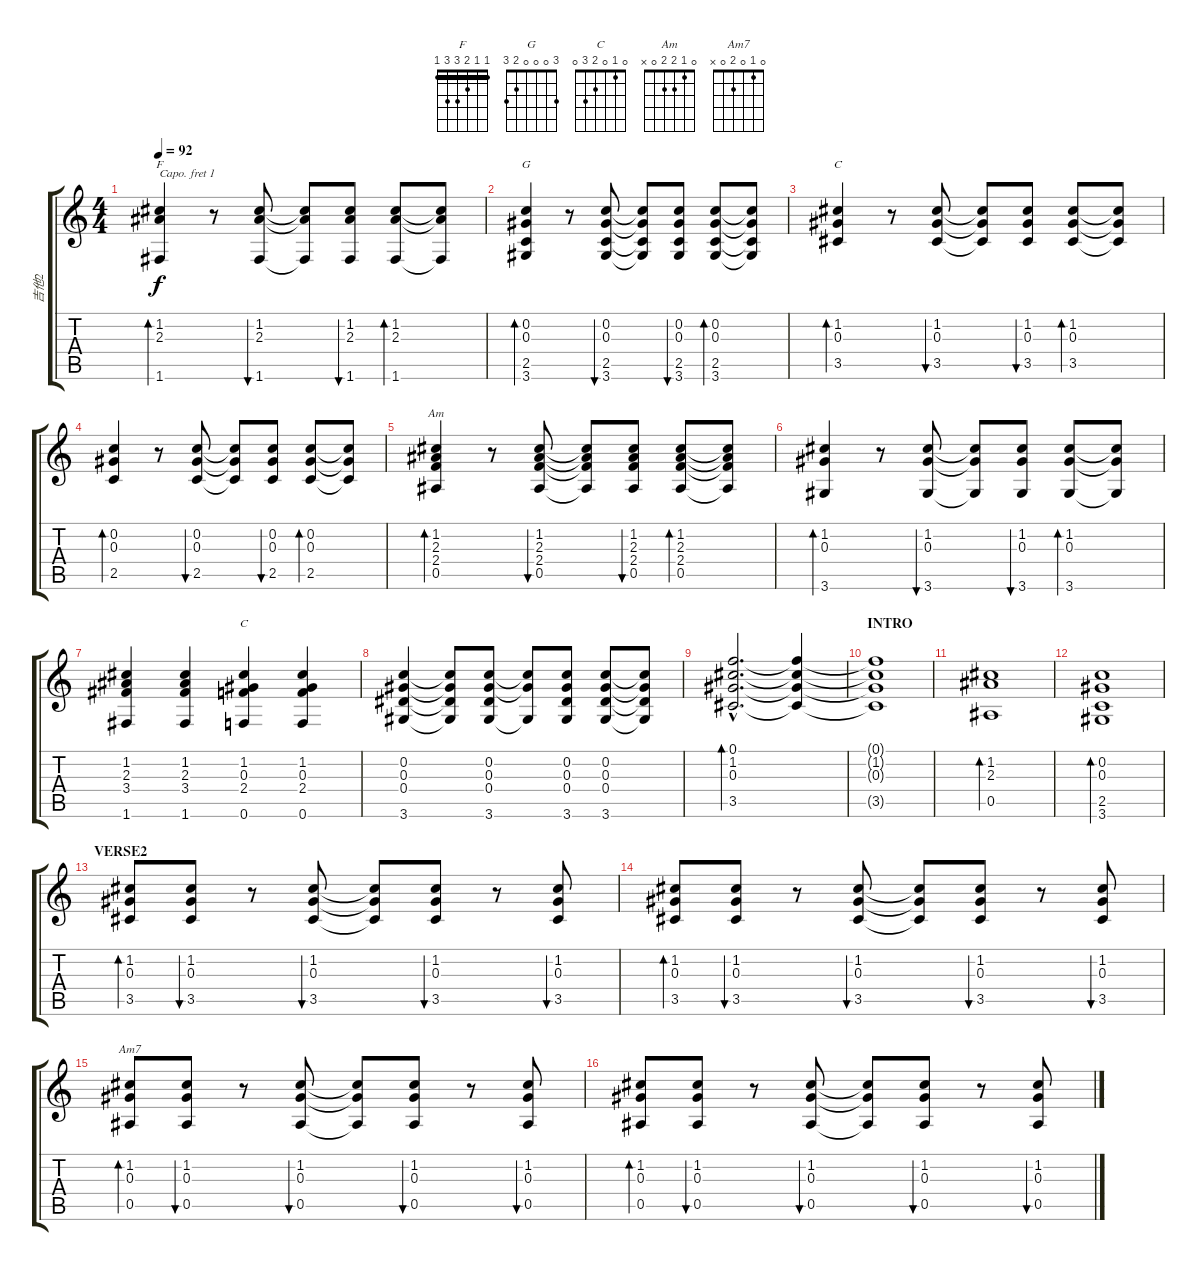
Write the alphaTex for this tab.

\track ("吉他2" "吉他2") {instrument acousticguitarsteel}
\staff {score tabs}
\capo 1
\tuning (E4 B3 G3 D3 A2 E2) {hide}
\chord ("F" 1 1 2 3 3 1) {barre 1}
\chord ("G" 3 0 0 0 2 3)
\chord ("C" 0 1 0 2 3 x)
\chord ("Am" 0 1 2 2 0 x)
\chord ("C" 0 1 0 2 3 0)
\chord ("Am7" 0 1 0 2 0 x)
\ts (4 4)
\tempo 92
\clef g2
\ks c
(1.2 2.3 1.6).4{bd 60 ch "F" dy f} r.8 (1.2 2.3 1.6).8{bu 60} (1.2{t} 2.3{t} 1.6{t}).8 (1.2 2.3 1.6).8{bu 60} (1.2 2.3 1.6).8{bd 60} (1.2{t} 2.3{t} 1.6{t}).8 |
(0.2 0.3 2.5 3.6).4{bd 60 ch "G"} r.8 (0.2 0.3 2.5 3.6).8{bu 60} (0.2{t} 0.3{t} 2.5{t} 3.6{t}).8 (0.2 0.3 2.5 3.6).8{bu 60} (0.2 0.3 2.5 3.6).8{bd 60} (0.2{t} 0.3{t} 2.5{t} 3.6{t}).8 |
(1.2 0.3 3.5).4{bd 60 ch "C"} r.8 (1.2 0.3 3.5).8{bu 60} (1.2{t} 0.3{t} 3.5{t}).8 (1.2 0.3 3.5).8{bu 60} (1.2 0.3 3.5).8{bd 60} (1.2{t} 0.3{t} 3.5{t}).8 |
(0.2 0.3 2.5).4{bd 60} r.8 (0.2 0.3 2.5).8{bu 60} (0.2{t} 0.3{t} 2.5{t}).8 (0.2 0.3 2.5).8{bu 60} (0.2 0.3 2.5).8{bd 60} (0.2{t} 0.3{t} 2.5{t}).8 |
(1.2 2.3 2.4 0.5).4{bd 60 ch "Am"} r.8 (1.2 2.3 2.4 0.5).8{bu 60} (1.2{t} 2.3{t} 2.4{t} 0.5{t}).8 (1.2 2.3 2.4 0.5).8{bu 60} (1.2 2.3 2.4 0.5).8{bd 60} (1.2{t} 2.3{t} 2.4{t} 0.5{t}).8 |
(1.2 0.3 3.6).4{bd 60} r.8 (1.2 0.3 3.6).8{bu 60} (1.2{t} 0.3{t} 3.6{t}).8 (1.2 0.3 3.6).8{bu 60} (1.2 0.3 3.6).8{bd 60} (1.2{t} 0.3{t} 3.6{t}).8 |
(1.2 2.3 3.4 1.6).4 (1.2 2.3 3.4 1.6).4 (1.2 0.3 2.4 0.6).4{ch "C"} (1.2 0.3 2.4 0.6).4 |
(0.2 0.3 0.4 3.6).4 (0.2{t} 0.3{t} 0.4{t} 3.6{t}).8 (0.2 0.3 0.4 3.6).8 (0.2{t} 0.3{t} 3.6{t}).8 (0.2 0.3 0.4 3.6).8 (0.2 0.3 0.4 3.6).8 (0.2{t} 0.3{t} 0.4{t} 3.6{t}).8 |
(0.1{hac} 1.2{hac} 0.3{hac} 3.5{hac}).2{d bd 60} (0.1{t} 1.2{t} 0.3{t} 3.5{t}).4 |
\section ("" "INTRO")
(0.1{t} 1.2{t} 0.3{t} 3.5{t}).1 |
(1.2 2.3 0.5).1{bd 240 volume 8} |
(0.2 0.3 2.5 3.6).1{bd 240 volume 8} |
\section ("" "VERSE2")
(1.2 0.3 3.5).8{bd 30 volume 10} (1.2 0.3 3.5).8{bu 30} r.8 (1.2 0.3 3.5).8{bu 30} (1.2{t} 0.3{t} 3.5{t}).8 (1.2 0.3 3.5).8{bu 30} r.8 (1.2 0.3 3.5).8{bu 30} |
(1.2 0.3 3.5).8{bd 30} (1.2 0.3 3.5).8{bu 30} r.8 (1.2 0.3 3.5).8{bu 30} (1.2{t} 0.3{t} 3.5{t}).8 (1.2 0.3 3.5).8{bu 30} r.8 (1.2 0.3 3.5).8{bu 30} |
(1.2 0.3 0.5).8{bd 30 ch "Am7"} (1.2 0.3 0.5).8{bu 30} r.8 (1.2 0.3 0.5).8{bu 30} (1.2{t} 0.3{t} 0.5{t}).8 (1.2 0.3 0.5).8{bu 30} r.8 (1.2 0.3 0.5).8{bu 30} |
(1.2 0.3 0.5).8{bd 30} (1.2 0.3 0.5).8{bu 30} r.8 (1.2 0.3 0.5).8{bu 30} (1.2{t} 0.3{t} 0.5{t}).8 (1.2 0.3 0.5).8{bu 30} r.8 (1.2 0.3 0.5).8{bu 30}
